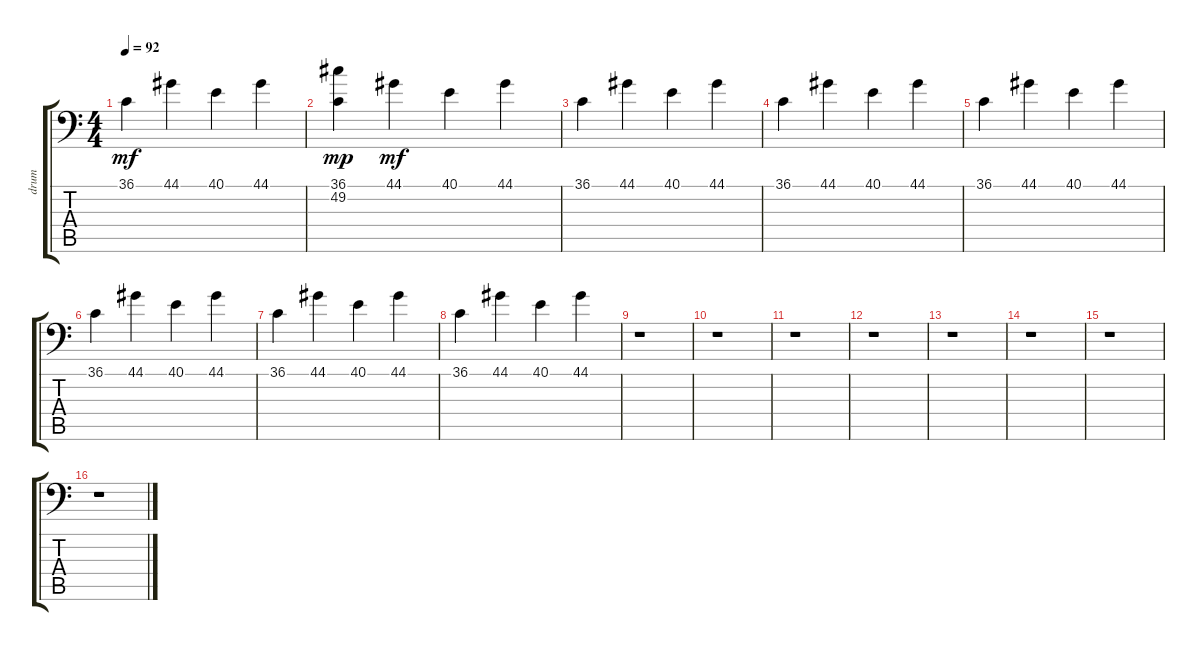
\track ("drum" "drum") {instrument acousticgrandpiano}
\staff {score tabs}
\tuning (C-1 C-1 C-1 C-1 C-1 C-1) {hide}
\ts (4 4)
\tempo 92
\clef f4
\ks c
36.1.4{dy mf} 44.1.4 40.1.4 44.1.4 |
(36.1 49.2).4{dy mp} 44.1.4{dy mf} 40.1.4 44.1.4 |
36.1.4 44.1.4 40.1.4 44.1.4 |
36.1.4 44.1.4 40.1.4 44.1.4 |
36.1.4 44.1.4 40.1.4 44.1.4 |
36.1.4 44.1.4 40.1.4 44.1.4 |
36.1.4 44.1.4 40.1.4 44.1.4 |
36.1.4 44.1.4 40.1.4 44.1.4 |
r.1 |
r.1 |
r.1 |
r.1 |
r.1 |
r.1 |
r.1 |
r.1
